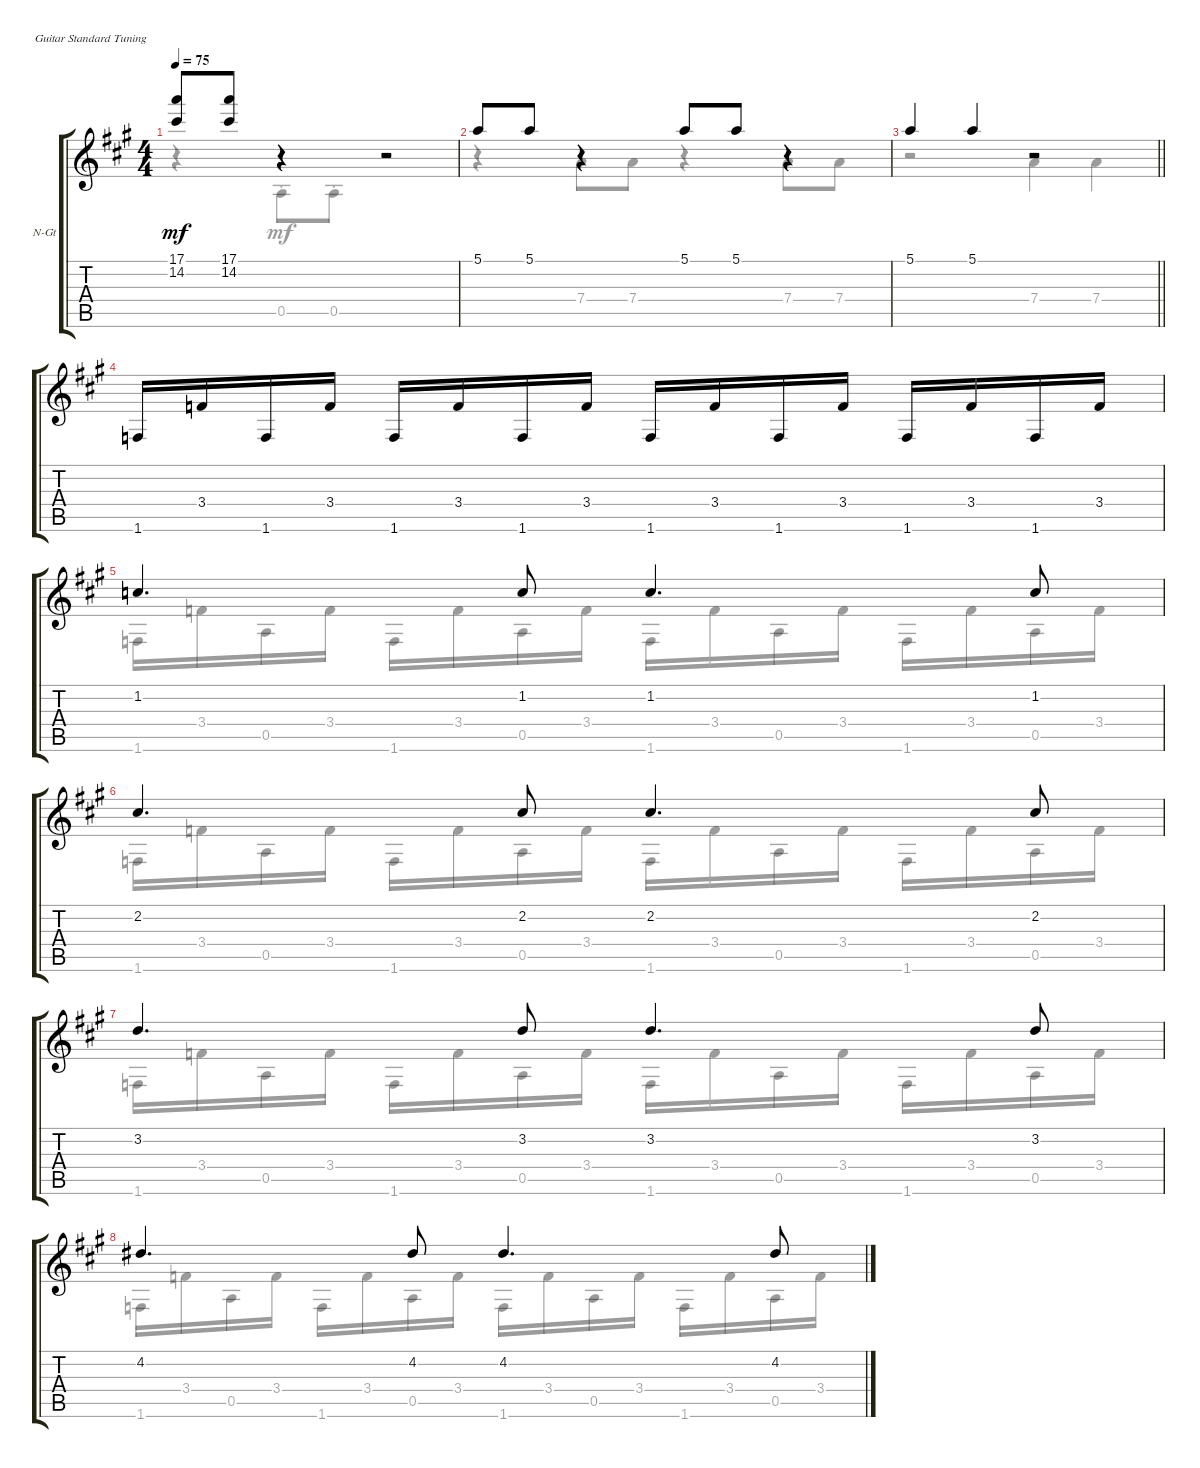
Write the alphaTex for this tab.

\defaultSystemsLayout 4
\bracketExtendMode groupsimilarinstruments
\firstSystemTrackNameOrientation horizontal
\otherSystemsTrackNameOrientation horizontal
\track ("Nylon Guitar" "N-Gt") {instrument acousticguitarsteel}
\staff {score tabs}
\tuning (E4 B3 G3 D3 A2 E2)
\voice
\ts (4 4)
\tempo 75
\clef g2
\scale
1.07062
\ks a
(14.2 17.1).8{dy mf} (17.1 14.2).8 r.4 r.2 |
\scale
0.929382 5.1.8 5.1.8 r.4 5.1.8 5.1.8 r.4 |
\scale
1.07062
\barLineRight lightlight
5.1.4 5.1.4 r.2 |
\scale
0.929382 1.6.16 3.4.16 1.6.16 3.4.16 1.6.16 3.4.16 1.6.16 3.4.16 1.6.16 3.4.16 1.6.16 3.4.16 1.6.16 3.4.16 1.6.16 3.4.16 |
\scale
1.07062 1.2.4{d} 1.2.8 1.2.4{d} 1.2.8 |
\scale
0.929382 2.2.4{d} 2.2.8 2.2.4{d} 2.2.8 |
\scale
1.07062 3.2.4{d} 3.2.8 3.2.4{d} 3.2.8 |
\scale
0.929382 4.2.4{d} 4.2.8 4.2.4{d} 4.2.8
\voice
\clef g2
\ottava regular
\simile none
\scale
1.07062
\ks a
r.4{dy mf} 0.5{st}.8 0.5{st}.8 r.2 |
\scale
0.929382 r.4 7.4.8 7.4.8 r.4 7.4.8 7.4.8 |
\scale
1.07062
\barLineRight lightlight
r.2 7.4.4 7.4.4 |
\scale
0.929382 |
\scale
1.07062 1.6.16 3.4.16 0.5.16 3.4.16 1.6.16 3.4.16 0.5.16 3.4.16 1.6.16 3.4.16 0.5.16 3.4.16 1.6.16 3.4.16 0.5.16 3.4.16 |
\scale
0.929382 1.6.16 3.4.16 0.5.16 3.4.16 1.6.16 3.4.16 0.5.16 3.4.16 1.6.16 3.4.16 0.5.16 3.4.16 1.6.16 3.4.16 0.5.16 3.4.16 |
\scale
1.07062 1.6.16 3.4.16 0.5.16 3.4.16 1.6.16 3.4.16 0.5.16 3.4.16 1.6.16 3.4.16 0.5.16 3.4.16 1.6.16 3.4.16 0.5.16 3.4.16 |
\scale
0.929382 1.6.16 3.4.16 0.5.16 3.4.16 1.6.16 3.4.16 0.5.16 3.4.16 1.6.16 3.4.16 0.5.16 3.4.16 1.6.16 3.4.16 0.5.16 3.4.16
